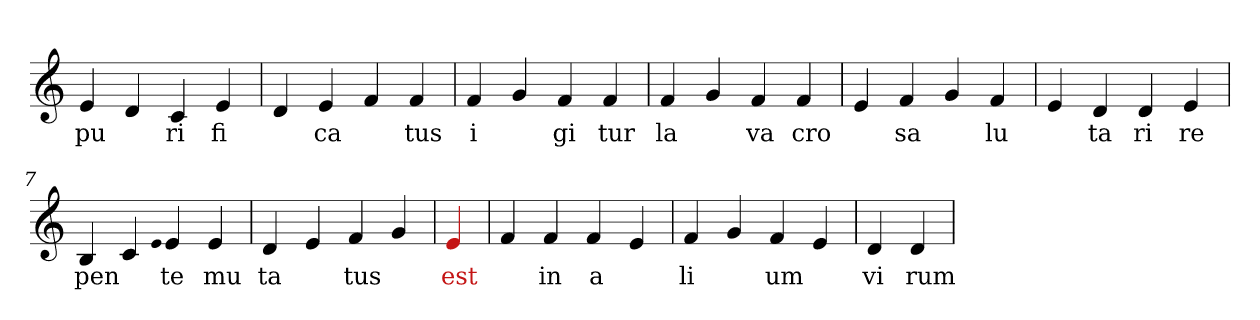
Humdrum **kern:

**kern	**text
*part1	*part1
*staff1	*staff1
*clefG2	*
=1	=1
4e	pu
4d	.
4c	ri
4e	fi
=2	=2
4d	.
4e	ca
4f	.
4f	tus
=3	=3
4f	i
4g	.
4f	gi
4f	tur
=4	=4
4f	la
4g	.
4f	va
4f	cro
=5	=5
4e	.
4f	sa
4g	.
4f	lu
=6	=6
4e	.
4d	ta
4d	ri
4e	re
=7	=7
4B	pen
4c	.
qqe	.
4e	te
4e	mu
=8	=8
4d	ta
4e	.
4f	tus
4g	.
=9	=9
4Re	est
=9	=9
4f	.
4f	in
4f	a
4e	.
=10	=10
4f	li
4g	.
4f	um
4e	.
=11	=11
4d	vi
4d	rum
=	=
*-	*-
